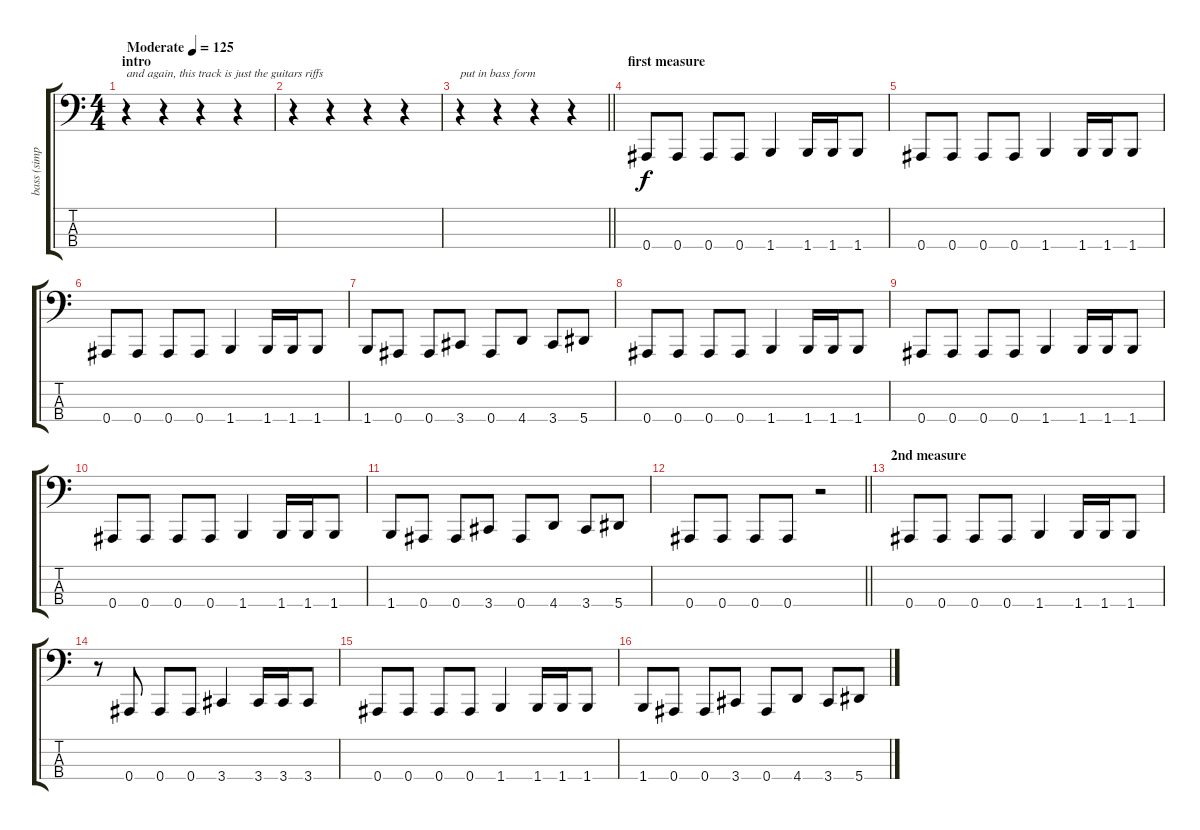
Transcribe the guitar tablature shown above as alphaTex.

\track ("bass (simple)" "bass (simp") {instrument electricbasspick}
\staff {score tabs}
\tuning (Db2 Ab1 Eb1 Bb0) {hide}
\ts (4 4)
\section ("" "intro")
\tempo (125 "Moderate")
\clef f4
\ks c
r.4{txt "and again, this track is just the guitars riffs" dy f instrument electricbasspick} r.4 r.4 r.4 |
r.4 r.4 r.4 r.4 |
\barLineRight lightlight
r.4{txt "put in bass form"} r.4 r.4 r.4 |
\section ("" "first measure")
0.4.8 0.4.8 0.4.8 0.4.8 1.4.4 1.4.16 1.4.16 1.4.8 |
0.4.8 0.4.8 0.4.8 0.4.8 1.4.4 1.4.16 1.4.16 1.4.8 |
0.4.8 0.4.8 0.4.8 0.4.8 1.4.4 1.4.16 1.4.16 1.4.8 |
1.4.8 0.4.8 0.4.8 3.4.8 0.4.8 4.4.8 3.4.8 5.4.8 |
0.4.8 0.4.8 0.4.8 0.4.8 1.4.4 1.4.16 1.4.16 1.4.8 |
0.4.8 0.4.8 0.4.8 0.4.8 1.4.4 1.4.16 1.4.16 1.4.8 |
0.4.8 0.4.8 0.4.8 0.4.8 1.4.4 1.4.16 1.4.16 1.4.8 |
1.4.8 0.4.8 0.4.8 3.4.8 0.4.8 4.4.8 3.4.8 5.4.8 |
\barLineRight lightlight
0.4.8 0.4.8 0.4.8 0.4.8 r.2 |
\section ("" "2nd measure")
0.4.8 0.4.8 0.4.8 0.4.8 1.4.4 1.4.16 1.4.16 1.4.8 |
r.8 0.4.8 0.4.8 0.4.8 3.4.4 3.4.16 3.4.16 3.4.8 |
0.4.8 0.4.8 0.4.8 0.4.8 1.4.4 1.4.16 1.4.16 1.4.8 |
1.4.8 0.4.8 0.4.8 3.4.8 0.4.8 4.4.8 3.4.8 5.4.8
